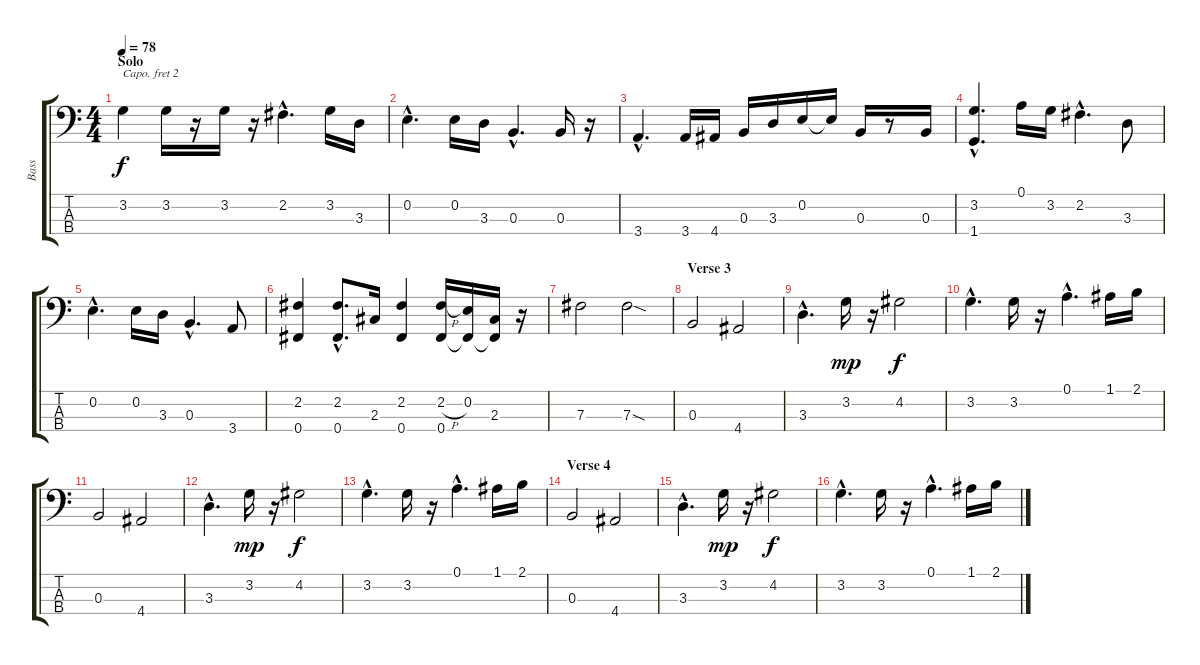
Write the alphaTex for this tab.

\track ("Bass" "Bass") {instrument acousticguitarnylon}
\staff {score tabs}
\capo 2
\tuning (G2 D2 A1 E1) {hide}
\ts (4 4)
\section ("" "Solo")
\tempo 78
\clef f4
\ks c
3.2.4{dy f} 3.2.16 r.16 3.2.16 r.16 2.2{hac}.4{d} 3.2.16 3.3.16 |
0.2{hac}.4{d} 0.2.16 3.3.16 0.3{hac}.4{d} 0.3.16 r.16 |
3.4{hac}.4{d} 3.4.16 4.4.16 0.3.16 3.3.16 0.2.16 0.2{t}.16 0.3.16 r.8 0.3.16 |
(3.2{hac} 1.4{hac}).4{d} 0.1.16 3.2.16 2.2{hac}.4{d} 3.3.8 |
0.2{hac}.4{d} 0.2.16 3.3.16 0.3{hac}.4{d} 3.4.8 |
(2.2 0.4).4 (2.2{hac} 0.4{hac}).8{d} 2.3.16 (2.2 0.4).4 (2.2{h} 0.4).16 (0.2 0.4{t}).16 (2.3 0.4{t}).16 r.16 |
7.3.2 7.3{sod}.2 |
\section ("" "Verse 3")
0.3.2 4.4.2 |
3.3{hac}.4{d} 3.2.16{dy mp} r.16 4.2.2{dy f} |
3.2{hac}.4{d} 3.2.16 r.16 0.1{hac}.4{d} 1.1.16 2.1.16 |
0.3.2 4.4.2 |
3.3{hac}.4{d} 3.2.16{dy mp} r.16 4.2.2{dy f} |
3.2{hac}.4{d} 3.2.16 r.16 0.1{hac}.4{d} 1.1.16 2.1.16 |
\section ("" "Verse 4")
0.3.2 4.4.2 |
3.3{hac}.4{d} 3.2.16{dy mp} r.16 4.2.2{dy f} |
3.2{hac}.4{d} 3.2.16 r.16 0.1{hac}.4{d} 1.1.16 2.1.16
